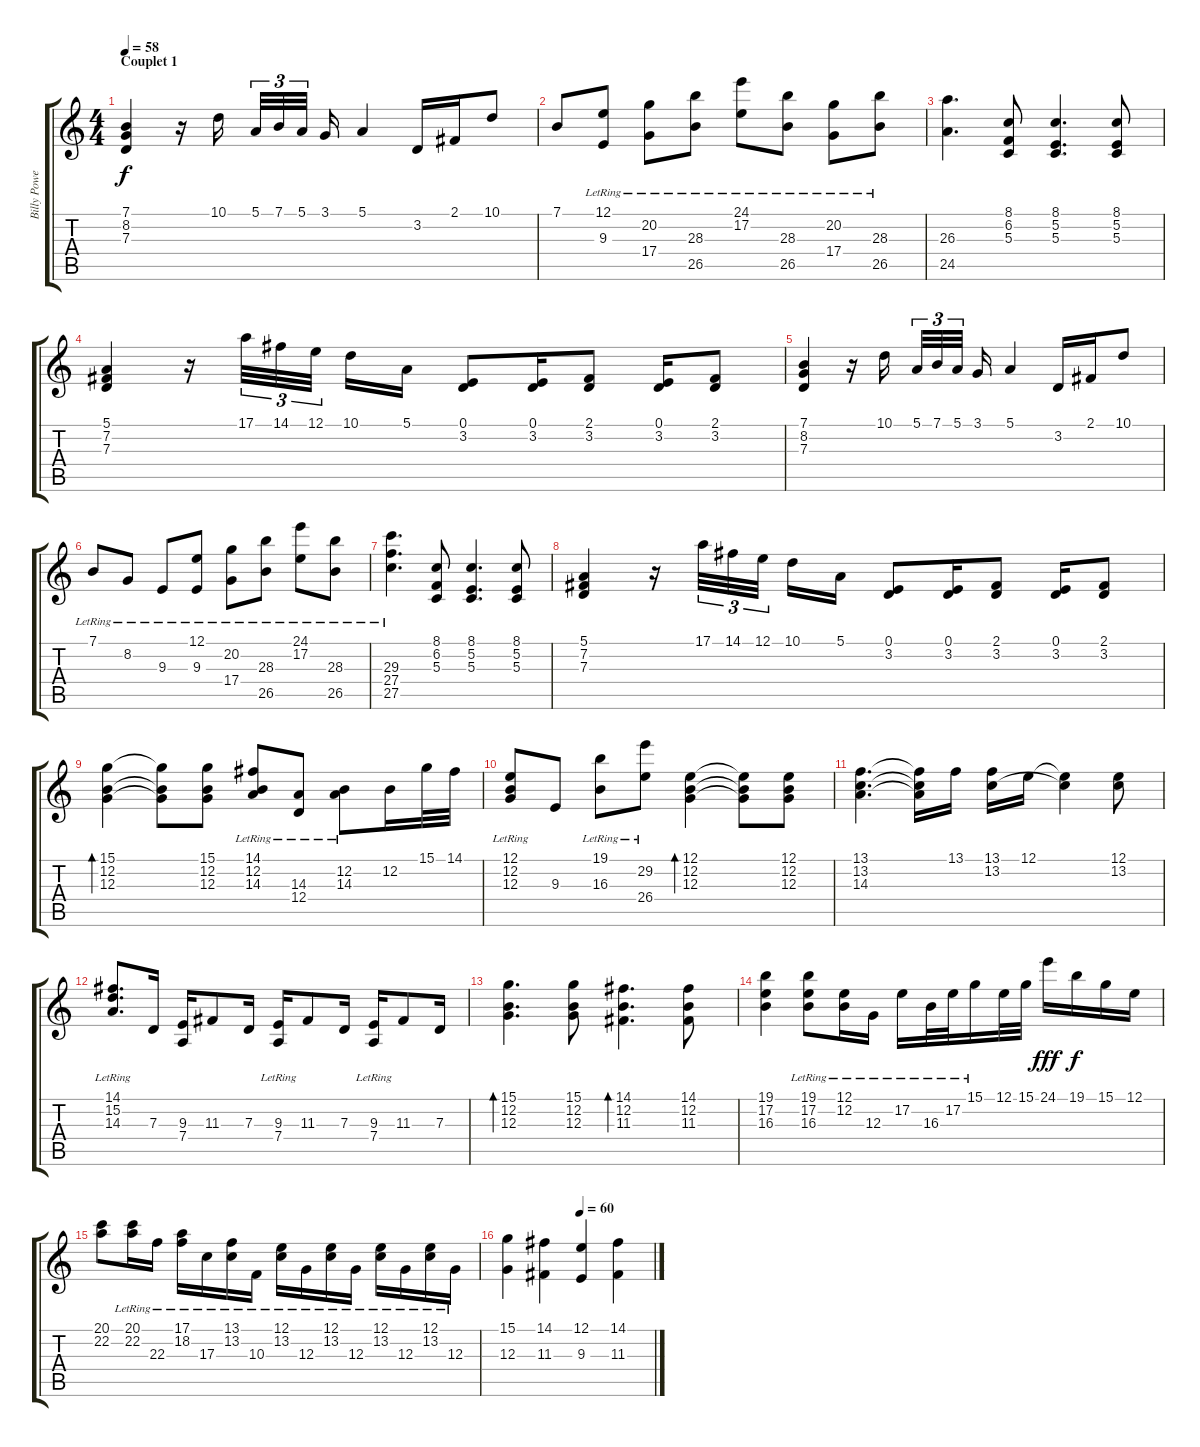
\track ("Billy Powell (keyboard right hand)" "Billy Powe") {instrument acousticgrandpiano}
\staff {score tabs}
\tuning (E4 B3 G3 D3 A2 E2) {hide}
\ts (4 4)
\section ("" "Couplet 1")
\tempo 58
\clef g2
\ks c
(7.1 8.2 7.3).4{dy f} r.16 10.1.16{beam splitsecondary} 5.1.32{tu (3 2)} 7.1.32{tu (3 2)} 5.1.32{tu (3 2) beam splitsecondary} 3.1.16 5.1.4 3.2.16 2.1.16 10.1.8 |
7.1.8 (12.1{lr} 9.3{lr}).8 (20.2{lr} 17.4{lr}).8 (28.3{lr} 26.5{lr}).8 (24.1{lr} 17.2{lr}).8 (28.3{lr} 26.5{lr}).8 (20.2{lr} 17.4{lr}).8 (28.3{lr} 26.5{lr}).8 |
(26.3 24.5).4{d} (8.1 6.2 5.3).8 (8.1 5.2 5.3).4{d} (8.1 5.2 5.3).8 |
(5.1 7.2 7.3).4 r.16 17.1.32{tu (3 2)} 14.1.32{tu (3 2)} 12.1.32{tu (3 2) beam splitsecondary} 10.1.16 5.1.16 (0.1 3.2).8 (0.1 3.2).16 (2.1 3.2).8 (0.1 3.2).16 (2.1 3.2).8 |
(7.1 8.2 7.3).4 r.16 10.1.16{beam splitsecondary} 5.1.32{tu (3 2)} 7.1.32{tu (3 2)} 5.1.32{tu (3 2) beam splitsecondary} 3.1.16 5.1.4 3.2.16 2.1.16 10.1.8 |
7.1{lr}.8 8.2{lr}.8 9.3{lr}.8 (12.1 9.3{lr}).8 (20.2{lr} 17.4).8 (28.3{lr} 26.5{lr}).8 (24.1{lr} 17.2{lr}).8 (28.3{lr} 26.5{lr}).8 |
(29.3 27.4{lr} 27.5{lr}).4{d} (8.1 6.2 5.3).8 (8.1 5.2 5.3).4{d} (8.1 5.2 5.3).8 |
(5.1 7.2 7.3).4 r.16 17.1.32{tu (3 2)} 14.1.32{tu (3 2)} 12.1.32{tu (3 2) beam splitsecondary} 10.1.16 5.1.16 (0.1 3.2).8 (0.1 3.2).16 (2.1 3.2).8 (0.1 3.2).16 (2.1 3.2).8 |
(15.1 12.2 12.3).4{bd 60} (15.1{t} 12.2{t} 12.3{t}).8 (15.1 12.2 12.3).8 (14.1{lr} 12.2 14.3{lr}).8 (14.3{lr} 12.4{lr}).8 (12.2{lr} 14.3{lr}).8 12.2.16 15.1.32 14.1.32 |
(12.1{lr} 12.2{lr} 12.3{lr}).8 9.3.8 (19.1{lr} 16.3{lr}).8 (29.2{lr} 26.4{lr}).8 (12.1 12.2 12.3).4{bd 60} (12.1{t} 12.2{t} 12.3{t}).8 (12.1 12.2 12.3).8 |
(13.1 13.2 14.3).4{d} (13.1{t} 13.2{t} 14.3{t}).16 13.1.16 (13.1 13.2).16 12.1.16 (12.1{t} 13.2{t}).4 (12.1 13.2).8 |
(14.1{lr} 15.2{lr} 14.3).8{d} 7.3.16 (9.3 7.4).16 11.3.8 7.3.16 (9.3 7.4{lr}).16 11.3.8 7.3.16 (9.3 7.4{lr}).16 11.3.8 7.3.16 |
(15.1 12.2 12.3).4{d bd 60} (15.1 12.2 12.3).8 (14.1 12.2 11.3).4{d bd 60} (14.1 12.2 11.3).8 |
(19.1 17.2 16.3).4 (19.1{lr} 17.2{lr} 16.3).8 (12.1{lr} 12.2{lr}).16 12.3{lr}.16 17.2{lr}.16 16.3{lr}.32 17.2{lr}.32 15.1{lr}.16 12.1.32 15.1.32 24.1.16{dy fff} 19.1.16{dy f} 15.1.16 12.1.16 |
(20.1 22.2).8 (20.1{lr} 22.2{lr}).16 22.3{lr}.16 (17.1{lr} 18.2{lr}).16 17.3{lr}.16 (13.1{lr} 13.2{lr}).16 10.3{lr}.16 (12.1{lr} 13.2{lr}).16 12.3{lr}.16 (12.1{lr} 13.2{lr}).16 12.3{lr}.16 (12.1{lr} 13.2{lr}).16 12.3{lr}.16 (12.1{lr} 13.2{lr}).16 12.3{lr}.16 |
\tempo (60 0.5)
(15.1 12.3).4 (14.1 11.3).4 (12.1 9.3).4 (14.1 11.3).4
